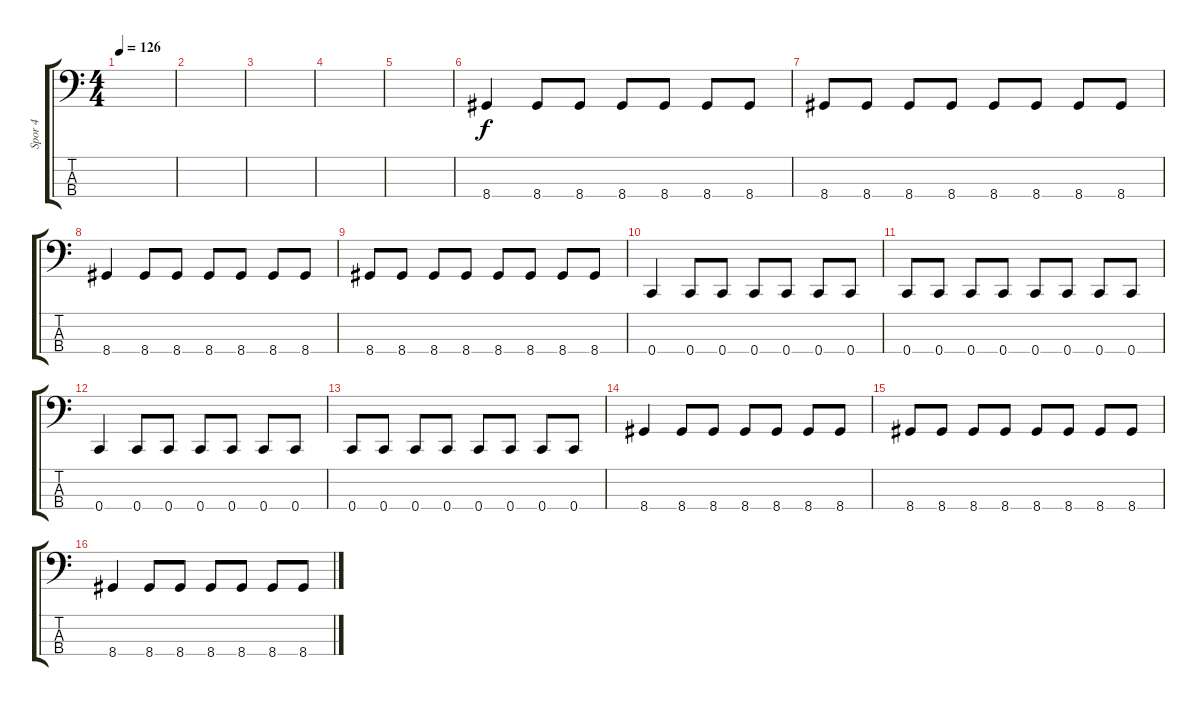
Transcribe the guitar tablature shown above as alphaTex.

\track ("Spor 4" "Spor 4") {instrument electricbassfinger}
\staff {score tabs}
\tuning (F2 C2 G1 C1) {hide}
\ts (4 4)
\tempo 126
\clef f4
\ks c
|
|
|
|
|
8.4.4 8.4.8 8.4.8 8.4.8 8.4.8 8.4.8 8.4.8 |
8.4.8 8.4.8 8.4.8 8.4.8 8.4.8 8.4.8 8.4.8 8.4.8 |
8.4.4 8.4.8 8.4.8 8.4.8 8.4.8 8.4.8 8.4.8 |
8.4.8 8.4.8 8.4.8 8.4.8 8.4.8 8.4.8 8.4.8 8.4.8 |
0.4.4 0.4.8 0.4.8 0.4.8 0.4.8 0.4.8 0.4.8 |
0.4.8 0.4.8 0.4.8 0.4.8 0.4.8 0.4.8 0.4.8 0.4.8 |
0.4.4 0.4.8 0.4.8 0.4.8 0.4.8 0.4.8 0.4.8 |
0.4.8 0.4.8 0.4.8 0.4.8 0.4.8 0.4.8 0.4.8 0.4.8 |
8.4.4 8.4.8 8.4.8 8.4.8 8.4.8 8.4.8 8.4.8 |
8.4.8 8.4.8 8.4.8 8.4.8 8.4.8 8.4.8 8.4.8 8.4.8 |
8.4.4 8.4.8 8.4.8 8.4.8 8.4.8 8.4.8 8.4.8
